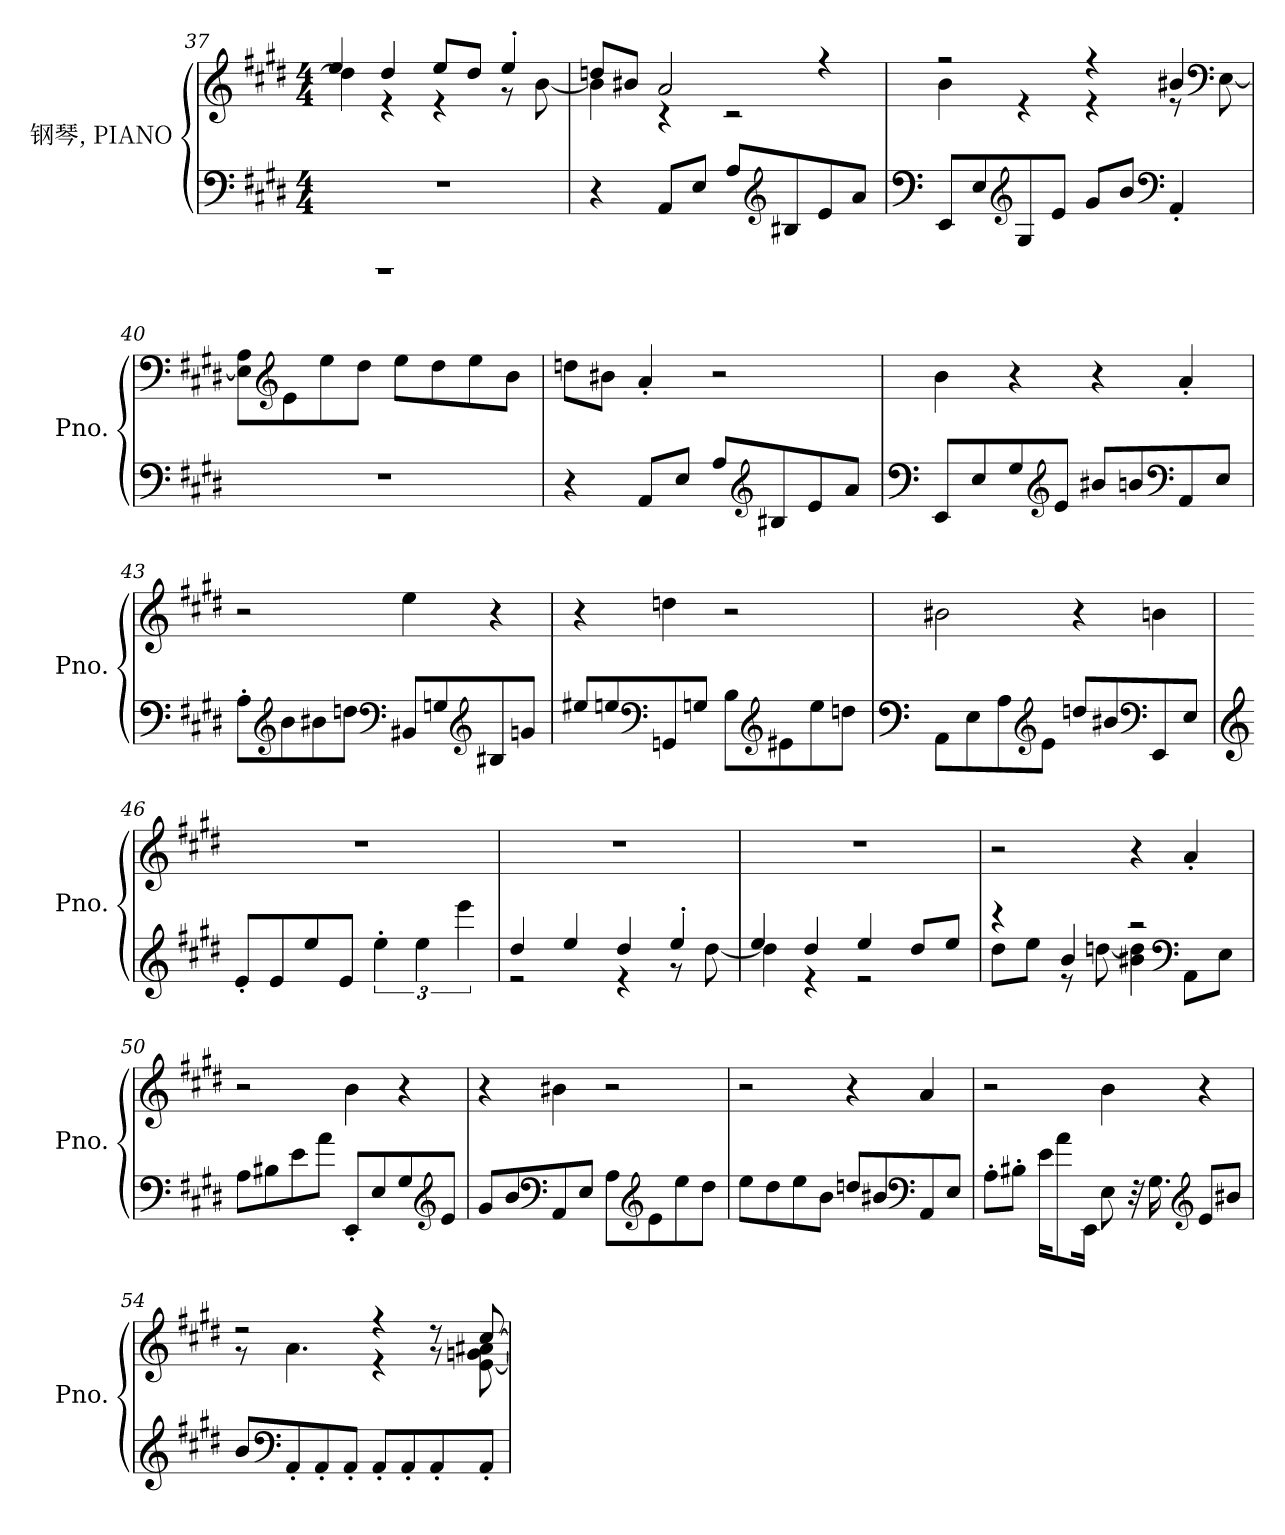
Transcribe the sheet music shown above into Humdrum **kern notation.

**kern	**kern
*part1	*part1
*staff2	*staff1
*I"钢琴, PIANO	*
*I'Pno.	*
*clefF4	*clefG2
*k[f#c#g#d#]	*k[f#c#g#d#]
*M4/4	*M4/4
=37	=37
*	*^
1r	4ee/	4dd#\]
.	4dd#/	4r
.	8ee/L	4r
.	8dd#/J	.
.	4ee'/	8r
.	.	[8b\
=38	=38	=38
4r	8ddn/L	4b\]
.	8b#X/J	.
8AA/L	2a/	4r
8E/J	.	.
8A/L	.	2r
*clefG2	*	*
8B#X/	.	.
8e/	4r	.
8a/J	.	.
!!LO:LB:g=z	!!
=39	=39	=39
*clefF4	*	*
8EE/L	2r	4b\
8E/	.	.
*clefG2	*	*
8G#/	.	4r
8e/J	.	.
8g#/L	4r	4r
8b/J	.	.
*clefF4	*	*
4AA'/	4b#X/	8r
*	*clefF4	*
.	.	[8E\
=40	=40	=40
1r	1r	8E\] 8A\L
*	*clefG2	*
.	.	8e\
.	.	8ee\
.	.	8dd#\J
.	.	8ee\L
.	.	8dd#\
.	.	8ee\
.	.	8b\J
*	*v	*v
=41	=41
4r	8ddn\L
.	8b#X\J
8AA/L	4a'/
8E/J	.
8A/L	2r
*clefG2	*
8B#X/	.
8e/	.
8a/J	.
!!LO:LB:g=z
=42	=42
*clefF4	*
8EE/L	4b\
8E/	.
8G#/	4r
*clefG2	*
8e/J	.
8b#X/L	4r
8bn/	.
*clefF4	*
8AA/	4a'/
8E/J	.
=43	=43
8A'\L	2r
*clefG2	*
8b\	.
8b#X\	.
8ddn\J	.
*clefF4	*
8BB#X/L	4ee\
8Gn/	.
*clefG2	*
8B#X/	4r
8gn/J	.
!!LO:LB:g=z
=44	=44
8ee#X/L	4r
8een/	.
*clefF4	*
8GGn/	4ddn\
8Gn/J	.
8B\L	2r
*clefG2	*
8e#X\	.
8ee\	.
8ddn\J	.
=45	=45
*clefF4	*
8AA\L	2b#X\
8E\	.
8A\	.
*clefG2	*
8e\J	.
8ddn/L	4r
8b#X/	.
*clefF4	*
8EE/	4bn\
8E/J	.
=46	=46
*clefG2	*
8e'/L	1r
8e/	.
8ee/	.
8e/J	.
6ee'\	.
6ee\	.
6eee\	.
!!LO:LB:g=z
=47	=47
*^	*
4dd#/	2r	1r
4ee/	.	.
4dd#/	4r	.
4ee'/	8r	.
.	[8dd#\	.
=48	=48	=48
4ee/	4dd#\]	1r
4dd#/	4r	.
4ee/	2r	.
8dd#/L	.	.
8ee/J	.	.
=49	=49	=49
4r	8dd#\L	2r
.	8ee\J	.
4b/	8r	.
.	[8ddn\	.
2r	4b#X\ 4dd\]	4r
*clefF4	*	*
.	8AA\L	4a'/
.	8E\J	.
*v	*v	*
=50	=50
8A\L	2r
8B#X\	.
8e\	.
8a\J	.
8EE'/L	4b\
8E/	.
8G#/	4r
*clefG2	*
8e/J	.
!!LO:PB:g=z
=51	=51
8g#/L	4r
8b/	.
*clefF4	*
8AA/	4b#X\
8E/J	.
8A\L	2r
*clefG2	*
8e\	.
8ee\	.
8dd#\J	.
=52	=52
8ee\L	2r
8dd#\	.
8ee\	.
8b\J	.
8ddn/L	4r
8b#X/	.
*clefF4	*
8AA/	4a/
8E/J	.
=53	=53
8A'\L	2r
8B#X'\J	.
16e\KL	.
8a\	.
16EE\Jk	.
8E\	4b\
32r	.
16.G#\	.
*clefG2	*
8e/L	4r
8b#X/J	.
!!LO:LB:g=z
=54	=54
*	*^
8b/L	2r	8r
*clefF4	*	*
8AA'/	.	4.a\
8AA'/	.	.
8AA'/J	.	.
8AA'/L	4r	4r
8AA'/	.	.
8AA'/	8r	8r
8AA'/J	[8cc#/	[8e\ [8gn\ [8a#X\
*	*v	*v
=	=
*-	*-
